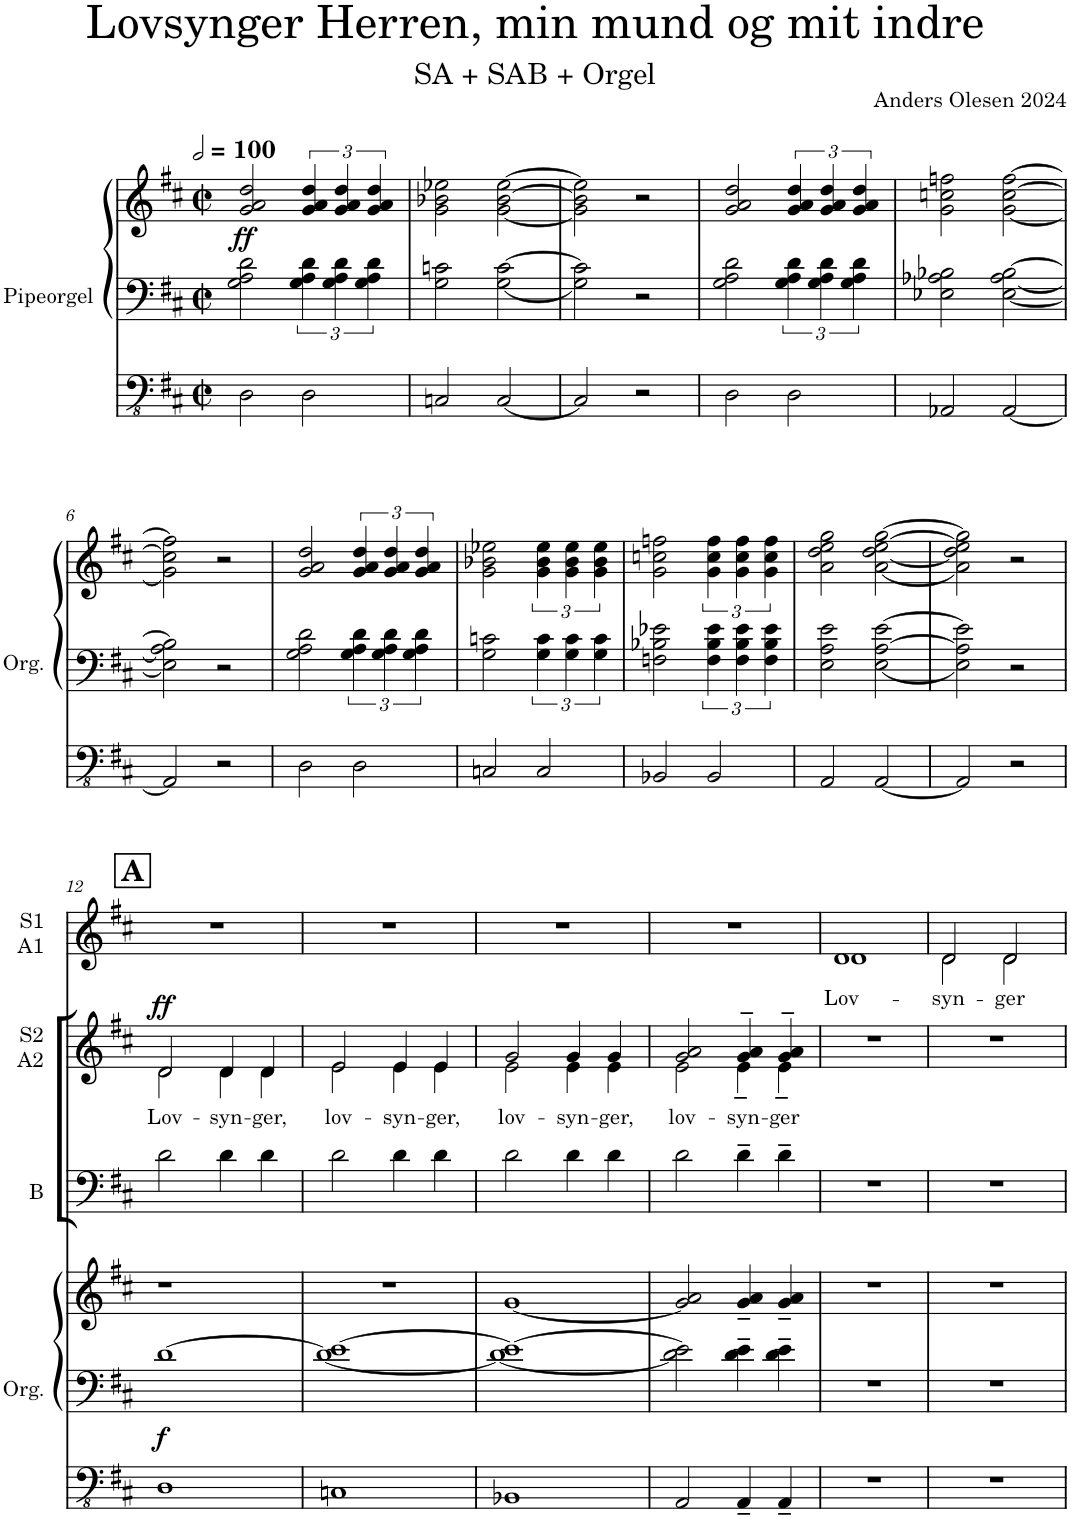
**kern	**kern	**kern	**dynam	**kern	**kern	**text	**dynam	**kern	**kern	**text
*part5	*part5	*part5	*part5	*part4	*part3	*part3	*part3	*part2	*part1	*part1
*staff7	*staff6	*staff5	*staff5/6/7	*staff4	*staff3	*staff3	*staff3	*staff2	*staff1	*staff1
*I"Pipeorgel	*	*	*	*I"B	*I"S2 A2	*	*	*I"A1	*I"S1 A1	*
*	*	*	*	*I'B	*I'S2 A2	*	*	*I'A1	*I'S1 A1	*
*clefFv4	*clefF4	*clefG2	*	*clefF4	*clefG2	*	*	*clefG2	*clefG2	*
*k[f#c#]	*k[f#c#]	*k[f#c#]	*	*k[f#c#]	*k[f#c#]	*	*	*k[f#c#]	*k[f#c#]	*
*M2/2	*M2/2	*M2/2	*	*M2/2	*M2/2	*	*	*M2/2	*M2/2	*
*met(c|)	*met(c|)	*met(c|)	*	*met(c|)	*met(c|)	*	*	*met(c|)	*met(c|)	*
*MM200	*MM200	*MM200	*	*MM200	*MM200	*	*	*MM200	*MM200	*
=1	=1	=1	=1	=1	=1	=1	=1	=1	=1	=1
!	!	!	!LO:DY:b	!	!	!	!	!	!	!
2DD\	2G\ 2A\ 2d\	2g/ 2a/ 2dd/	ff	1r	1r	.	.	1r	1r	.
2DD\	6G\ 6A\ 6d\	6g/ 6a/ 6dd/	.	.	.	.	.	.	.	.
.	6G\ 6A\ 6d\	6g/ 6a/ 6dd/	.	.	.	.	.	.	.	.
.	6G\ 6A\ 6d\	6g/ 6a/ 6dd/	.	.	.	.	.	.	.	.
=2	=2	=2	=2	=2	=2	=2	=2	=2	=2	=2
2CCn/	2G\ 2cn\	2g\ 2b-X\ 2ee-X\	.	1r	1r	.	.	1r	1r	.
[2CC/	[2G\ [2c\	[2g\ [2b-\ [2ee-\	.	.	.	.	.	.	.	.
=3	=3	=3	=3	=3	=3	=3	=3	=3	=3	=3
2CC/]	2G\] 2c\]	2g\] 2b-\] 2ee-\]	.	1r	1r	.	.	1r	1r	.
2r	2r	2r	.	.	.	.	.	.	.	.
=4	=4	=4	=4	=4	=4	=4	=4	=4	=4	=4
2DD\	2G\ 2A\ 2d\	2g/ 2a/ 2dd/	.	1r	1r	.	.	1r	1r	.
2DD\	6G\ 6A\ 6d\	6g/ 6a/ 6dd/	.	.	.	.	.	.	.	.
.	6G\ 6A\ 6d\	6g/ 6a/ 6dd/	.	.	.	.	.	.	.	.
.	6G\ 6A\ 6d\	6g/ 6a/ 6dd/	.	.	.	.	.	.	.	.
=5	=5	=5	=5	=5	=5	=5	=5	=5	=5	=5
2AAA-X/	2E-X\ 2A-X\ 2B-X\	2g\ 2ccn\ 2ffn\	.	1r	1r	.	.	1r	1r	.
[2AAA-/	[2E-\ [2A-\ [2B-\	[2g\ [2cc\ [2ff\	.	.	.	.	.	.	.	.
!!LO:LB:g=z
=6	=6	=6	=6	=6	=6	=6	=6	=6	=6	=6
2AAA-/]	2E-\] 2A-\] 2B-\]	2g\] 2cc\] 2ff\]	.	1r	1r	.	.	1r	1r	.
2r	2r	2r	.	.	.	.	.	.	.	.
=7	=7	=7	=7	=7	=7	=7	=7	=7	=7	=7
2DD\	2G\ 2A\ 2d\	2g/ 2a/ 2dd/	.	1r	1r	.	.	1r	1r	.
2DD\	6G\ 6A\ 6d\	6g/ 6a/ 6dd/	.	.	.	.	.	.	.	.
.	6G\ 6A\ 6d\	6g/ 6a/ 6dd/	.	.	.	.	.	.	.	.
.	6G\ 6A\ 6d\	6g/ 6a/ 6dd/	.	.	.	.	.	.	.	.
=8	=8	=8	=8	=8	=8	=8	=8	=8	=8	=8
2CCn/	2G\ 2cn\	2g\ 2b-X\ 2ee-X\	.	1r	1r	.	.	1r	1r	.
2CC/	6G\ 6c\	6g\ 6b-\ 6ee-\	.	.	.	.	.	.	.	.
.	6G\ 6c\	6g\ 6b-\ 6ee-\	.	.	.	.	.	.	.	.
.	6G\ 6c\	6g\ 6b-\ 6ee-\	.	.	.	.	.	.	.	.
=9	=9	=9	=9	=9	=9	=9	=9	=9	=9	=9
2BBB-X/	2Fn\ 2B-X\ 2e-X\	2g\ 2ccn\ 2ffn\	.	1r	1r	.	.	1r	1r	.
2BBB-/	6F\ 6B-\ 6e-\	6g\ 6cc\ 6ff\	.	.	.	.	.	.	.	.
.	6F\ 6B-\ 6e-\	6g\ 6cc\ 6ff\	.	.	.	.	.	.	.	.
.	6F\ 6B-\ 6e-\	6g\ 6cc\ 6ff\	.	.	.	.	.	.	.	.
=10	=10	=10	=10	=10	=10	=10	=10	=10	=10	=10
2AAA/	2E\ 2A\ 2e\	2a\ 2dd\ 2ee\ 2gg\	.	1r	1r	.	.	1r	1r	.
[2AAA/	[2E\ [2A\ [2e\	[2a\ [2dd\ [2ee\ [2gg\	.	.	.	.	.	.	.	.
=11	=11	=11	=11	=11	=11	=11	=11	=11	=11	=11
2AAA/]	2E\] 2A\] 2e\]	2a\] 2dd\] 2ee\] 2gg\]	.	1r	1r	.	.	1r	1r	.
2r	2r	2r	.	.	.	.	.	.	.	.
!!LO:LB:g=z
!!LO:REH:place=s1:a:B:cj:fs=14:t=A
=12	=12	=12	=12	=12	=12	=12	=12	=12	=12	=12
!	!	!	!LO:DY:b=2	!	!	!LO:LY:b	!LO:DY:a	!	!	!
*	*	*	*	*	*^	*	*	*	*	*
1DD	[1d	1r	f	2d\	2d/	2d\	Lov-	ff	1r	1r	.
!	!	!	!	!	!	!	!LO:LY:b	!	!	!	!
.	.	.	.	4d\	4d/	4d\	-syn-	.	.	.	.
!	!	!	!	!	!	!	!LO:LY:b	!	!	!	!
.	.	.	.	4d\	4d/	4d\	-ger,	.	.	.	.
=13	=13	=13	=13	=13	=13	=13	=13	=13	=13	=13	=13
!	!	!	!	!	!	!	!LO:LY:b	!	!	!	!
1CCn	1d_ [1e	1r	.	2d\	2e/	2e\	lov-	.	1r	1r	.
!	!	!	!	!	!	!	!LO:LY:b	!	!	!	!
.	.	.	.	4d\	4e/	4e\	-syn-	.	.	.	.
!	!	!	!	!	!	!	!LO:LY:b	!	!	!	!
.	.	.	.	4d\	4e/	4e\	-ger,	.	.	.	.
=14	=14	=14	=14	=14	=14	=14	=14	=14	=14	=14	=14
!	!	!	!	!	!	!	!LO:LY:b	!	!	!	!
1BBB-X	1d_ 1e_	[1g	.	2d\	2g/	2e\	lov-	.	1r	1r	.
!	!	!	!	!	!	!	!LO:LY:b	!	!	!	!
.	.	.	.	4d\	4g/	4e\	-syn-	.	.	.	.
!	!	!	!	!	!	!	!LO:LY:b	!	!	!	!
.	.	.	.	4d\	4g/	4e\	-ger,	.	.	.	.
=15	=15	=15	=15	=15	=15	=15	=15	=15	=15	=15	=15
!	!	!	!	!	!	!	!LO:LY:b	!	!	!	!
2AAA/	2d\] 2e\]	2g/] 2a/	.	2d\	2g/ 2a/	2e\	lov-	.	1r	1r	.
!	!	!	!	!	!	!	!LO:LY:b	!	!	!	!
4AAA~/	4d\~ 4e\~	4g/~ 4a/~	.	4d~\	4g/~ 4a/~	4e~\	-syn-	.	.	.	.
!	!	!	!	!	!	!	!LO:LY:b	!	!	!	!
4AAA~/	4d\~ 4e\~	4g/~ 4a/~	.	4d~\	4g/~ 4a/~	4e~\	-ger	.	.	.	.
=16	=16	=16	=16	=16	=16	=16	=16	=16	=16	=16	=16
!	!	!	!	!	!	!	!	!	!	!	!LO:LY:b
*	*	*	*	*	*v	*v	*	*	*	*^	*
1r	1r	1r	.	1r	1r	.	.	1r	1d	1d	Lov-
=17	=17	=17	=17	=17	=17	=17	=17	=17	=17	=17	=17
!	!	!	!	!	!	!	!	!	!	!	!LO:LY:b
1r	1r	1r	.	1r	1r	.	.	1r	2d/	2d\	-syn-
!	!	!	!	!	!	!	!	!	!	!	!LO:LY:b
.	.	.	.	.	.	.	.	.	2d/	2d\	-ger
*	*	*	*	*	*	*	*	*	*v	*v	*
=	=	=	=	=	=	=	=	=	=	=
*-	*-	*-	*-	*-	*-	*-	*-	*-	*-	*-
